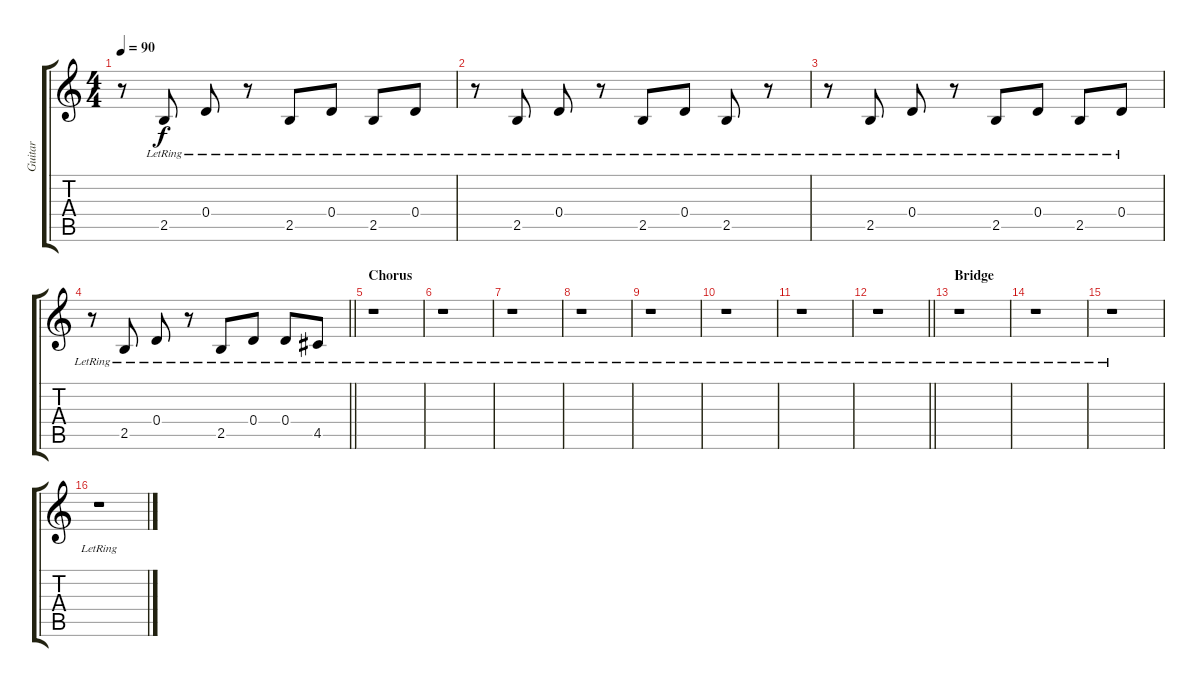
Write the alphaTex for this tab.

\track ("Guitar" "Guitar") {instrument distortionguitar}
\staff {score tabs}
\tuning (E4 B3 G3 D3 A2 E2) {hide}
\ts (4 4)
\tempo 90
\clef g2
\ks c
r.8{dy f} 2.5{lr}.8 0.4{lr}.8 r.8 2.5{lr}.8 0.4{lr}.8 2.5{lr}.8 0.4{lr}.8 |
r.8 2.5{lr}.8 0.4{lr}.8 r.8 2.5{lr}.8 0.4{lr}.8 2.5{lr}.8 r.8 |
r.8 2.5{lr}.8 0.4{lr}.8 r.8 2.5{lr}.8 0.4{lr}.8 2.5{lr}.8 0.4{lr}.8 |
\barLineRight lightlight
r.8 2.5{lr}.8 0.4{lr}.8 r.8 2.5{lr}.8 0.4{lr}.8 0.4{lr}.8 4.5{lr}.8 |
\section ("" "Chorus ")
r.1 |
r.1 |
r.1 |
r.1 |
r.1 |
r.1 |
r.1 |
\barLineRight lightlight
r.1 |
\section ("" "Bridge ")
r.1 |
r.1 |
r.1 |
r.1
